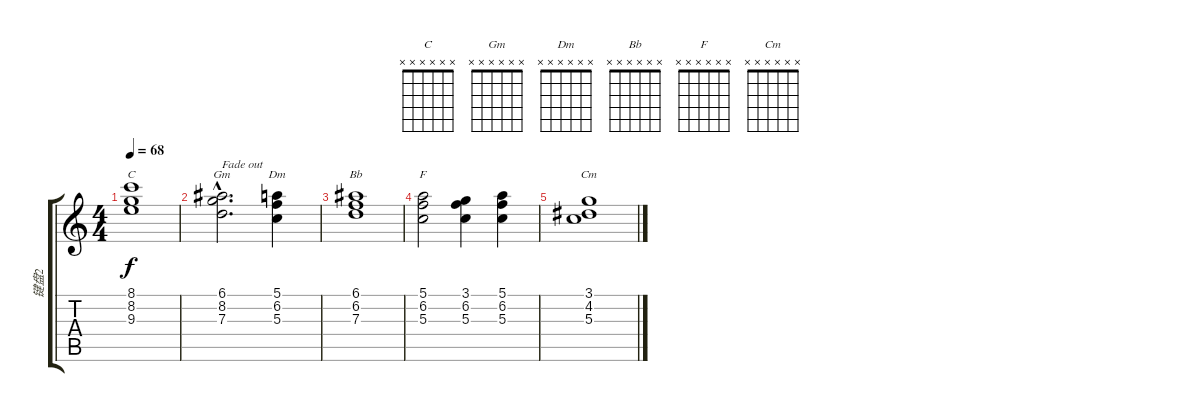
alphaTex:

\track ("键盘2" "键盘2") {instrument stringensemble1}
\staff {score tabs}
\tuning (E5 B4 G4 D4 A3 E3) {hide}
\chord ("C" x x x x x x) {firstfret 0}
\chord ("Gm" x x x x x x) {firstfret 0}
\chord ("Dm" x x x x x x) {firstfret 0}
\chord ("Bb" x x x x x x) {firstfret 0}
\chord ("F" x x x x x x) {firstfret 0}
\chord ("Cm" x x x x x x) {firstfret 0}
\ts (4 4)
\tempo 68
\clef g2
\ks c
(8.1 8.2 9.3).1{ch "C" dy f} |
(6.1{hac} 8.2{hac} 7.3{hac}).2{d ch "Gm" txt "Fade out" volume 4} (5.1 6.2 5.3).4{ch "Dm"} |
(6.1 6.2 7.3).1{ch "Bb"} |
(5.1 6.2 5.3).2{ch "F" volume 0} (3.1 6.2 5.3).4 (5.1 6.2 5.3).4 |
(3.1 4.2 5.3).1{ch "Cm"}
